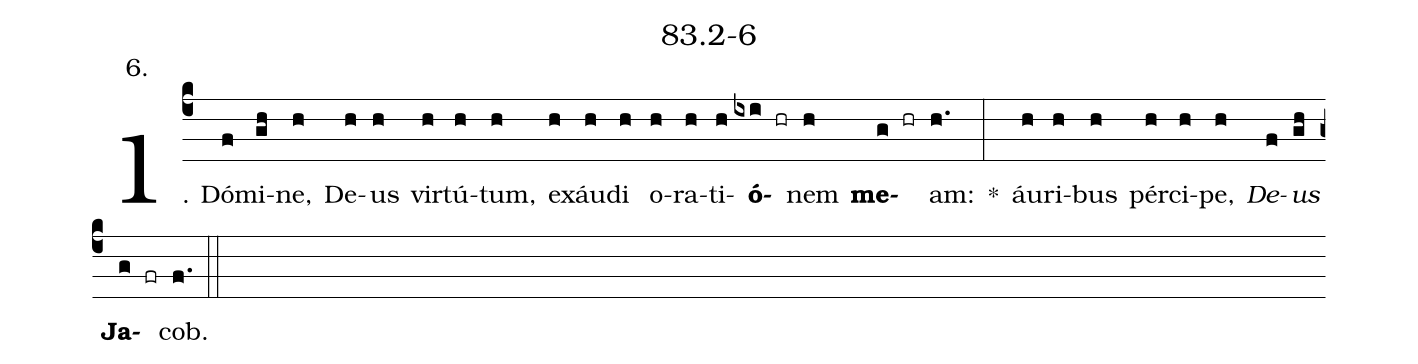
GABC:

name: 83.2-6;
annotation: 6.;
%%
(c4)1. Dó(f)mi(gh)ne,(h) De(h)us(h) vir(h)tú(h)tum,(h) ex(h)áu(h)di(h) o(h)ra(h)ti(h)<b>ó</b>(ixi hr)nem(h) <b>me</b>(g hr)am:(h.) *(:) áu(h)ri(h)bus(h) pér(h)ci(h)pe,(h) <i>De</i>(f)<i>us</i>(gh) <b>Ja</b>(g fr)cob.(f.) (::)


%E(h) u(h) o(f) u(gh) a(g) e.(f.) (::)
